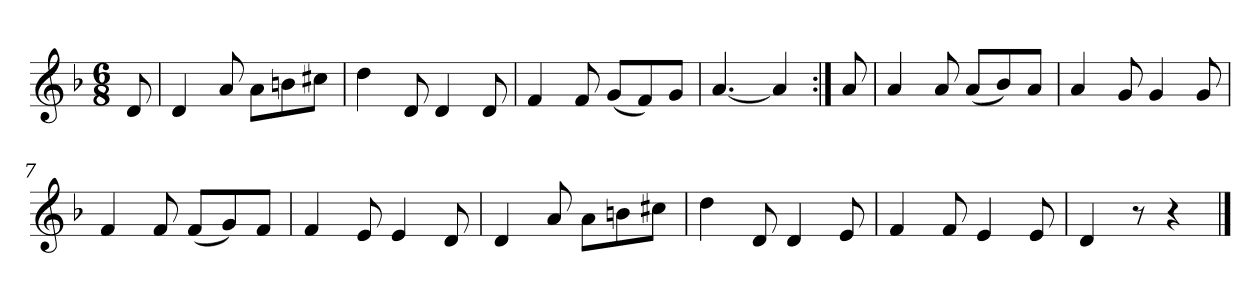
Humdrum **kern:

**kern
*part1
*staff1
*clefG2
*k[b-]
*d:
*M6/8
*MM120
=
8d
=1
4d
8a
8a\L
8bn\
8cc#X\J
=2
4dd
8d
4d
8d
=3
4f
8f
(8g/L
8f/)
8g/J
=4
[4.a
4a]
=:|!
8a
=5
4a
8a
(8a/L
8b-/)
8a/J
=6
4a
8g
4g
8g
=7
4f
8f
(8f/L
8g/)
8f/J
=8
4f
8e
4e
8d
=9
4d
8a
8a\L
8bn\
8cc#X\J
=10
4dd
8d
4d
8e
=11
4f
8f
4e
8e
=12
4d
8r
4r
==
*-
